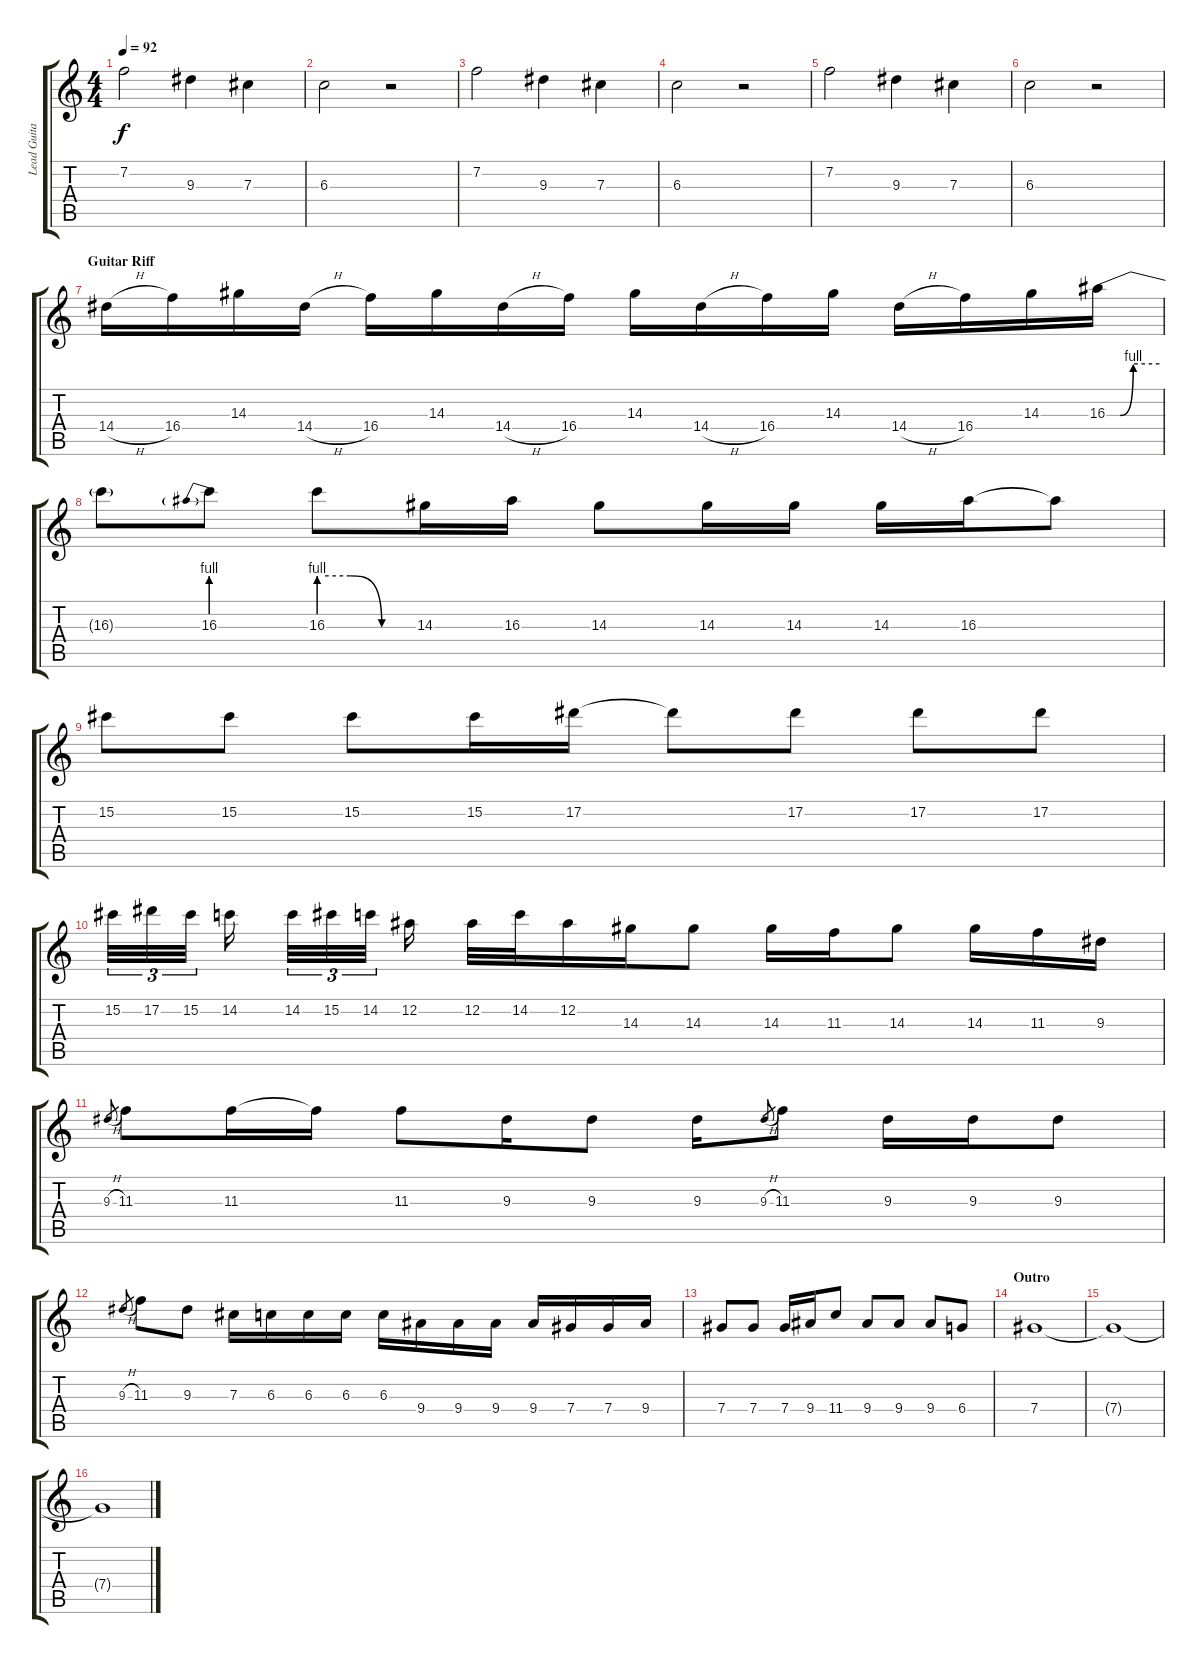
\track ("Lead Guitar" "Lead Guita") {instrument distortionguitar}
\staff {score tabs}
\tuning (Eb4 Bb3 Gb3 Db3 Ab2 Eb2) {hide}
\ts (4 4)
\tempo 92
\clef g2
\ks c
7.2.2{dy f} 9.3.4 7.3.4 |
6.3.2 r.2 |
7.2.2 9.3.4 7.3.4 |
6.3.2 r.2 |
7.2.2 9.3.4 7.3.4 |
6.3.2 r.2 |
\section ("" "Guitar Riff")
14.4{h}.16 16.4.16 14.3.16 14.4{h}.16 16.4.16 14.3.16 14.4{h}.16 16.4.16 14.3.16 14.4{h}.16 16.4.16 14.3.16 14.4{h}.16 16.4.16 14.3.16 16.3{be (custom 0 0 15 0 30 4 60 4)}.16 |
16.3{t}.8 16.3{be (prebend 0 4 60 4)}.8 16.3{be (custom 0 4 20 4 40 0 60 0)}.8 14.3.16 16.3.16 14.3.8 14.3.16 14.3.16 14.3.16 16.3.16 16.3{t}.8 |
15.2.8 15.2.8 15.2.8 15.2.16 17.2.16 17.2{t}.8 17.2.8 17.2.8 17.2.8 |
15.2.32{tu (3 2)} 17.2.32{tu (3 2)} 15.2.32{tu (3 2)} 14.2.16 14.2.32{tu (3 2)} 15.2.32{tu (3 2)} 14.2.32{tu (3 2)} 12.2.16 12.2.32 14.2.32 12.2.16 14.3.16 14.3.8 14.3.16 11.3.16 14.3.8 14.3.16 11.3.16 9.3.16 |
9.3{h}.8{gr} 11.3.8 11.3.16 11.3{t}.16 11.3.8 9.3.16 9.3.8 9.3.16 9.3{h}.8{gr} 11.3.8 9.3.16 9.3.16 9.3.8 |
9.3{h}.8{gr} 11.3.8 9.3.8 7.3.16 6.3.16 6.3.16 6.3.16 6.3.16 9.4.16 9.4.16 9.4.16 9.4.16 7.4.16 7.4.16 9.4.16 |
7.4.8 7.4.8 7.4.16 9.4.16 11.4.8 9.4.8 9.4.8 9.4.8 6.4.8 |
\section ("" "Outro")
7.4.1{volume 0} |
7.4{t}.1 |
7.4{t}.1
